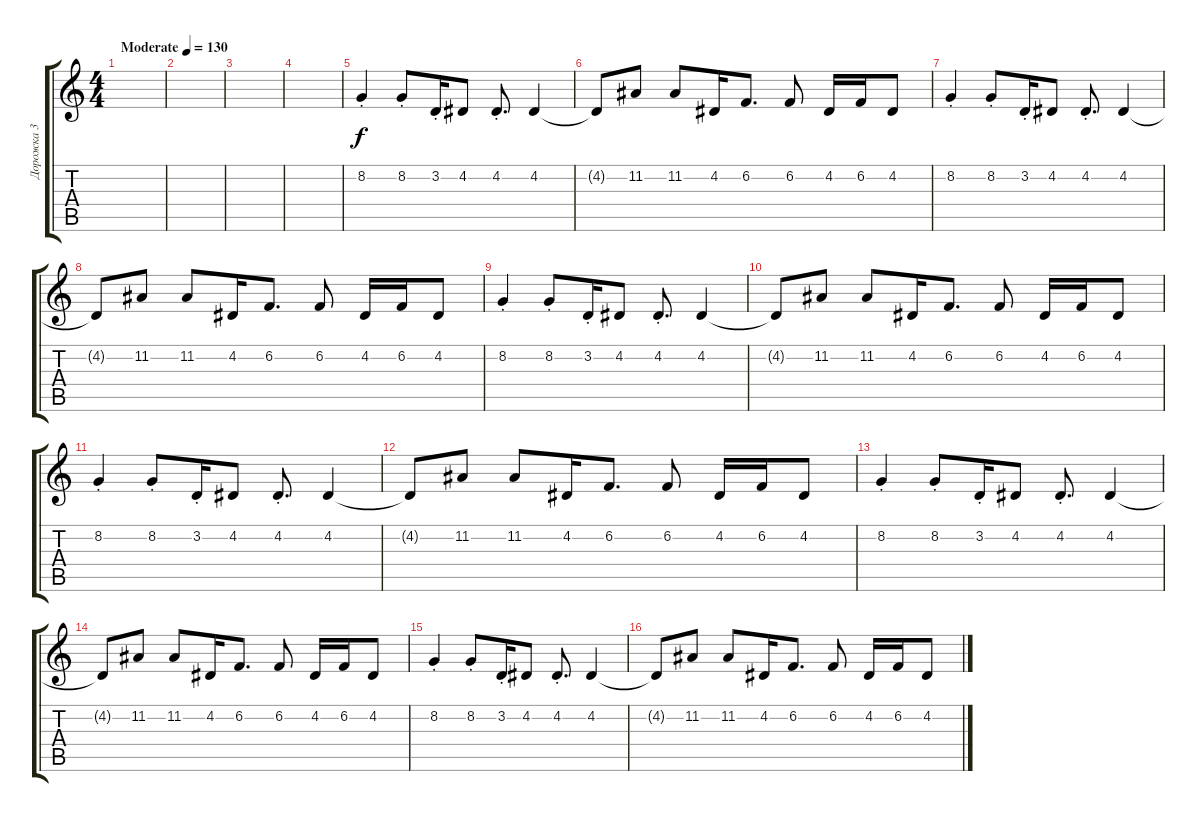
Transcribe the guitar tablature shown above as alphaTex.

\track ("Дорожка 3" "Дорожка 3") {instrument kalimba}
\staff {score tabs}
\tuning (E4 B3 G3 D3 A2 E2) {hide}
\ts (4 4)
\tempo (130 "Moderate")
\clef g2
\ks c
|
|
|
|
8.2{st}.4 8.2{st}.8 3.2{st}.16 4.2.8 4.2{st}.8{d} 4.2.4 |
4.2{t}.8 11.2.8 11.2.8 4.2.16 6.2.8{d} 6.2.8 4.2.16 6.2.16 4.2.8 |
8.2{st}.4 8.2{st}.8 3.2{st}.16 4.2.8 4.2{st}.8{d} 4.2.4 |
4.2{t}.8 11.2.8 11.2.8 4.2.16 6.2.8{d} 6.2.8 4.2.16 6.2.16 4.2.8 |
8.2{st}.4 8.2{st}.8 3.2{st}.16 4.2.8 4.2{st}.8{d} 4.2.4 |
4.2{t}.8 11.2.8 11.2.8 4.2.16 6.2.8{d} 6.2.8 4.2.16 6.2.16 4.2.8 |
8.2{st}.4 8.2{st}.8 3.2{st}.16 4.2.8 4.2{st}.8{d} 4.2.4 |
4.2{t}.8 11.2.8 11.2.8 4.2.16 6.2.8{d} 6.2.8 4.2.16 6.2.16 4.2.8 |
8.2{st}.4 8.2{st}.8 3.2{st}.16 4.2.8 4.2{st}.8{d} 4.2.4 |
4.2{t}.8 11.2.8 11.2.8 4.2.16 6.2.8{d} 6.2.8 4.2.16 6.2.16 4.2.8 |
8.2{st}.4 8.2{st}.8 3.2{st}.16 4.2.8 4.2{st}.8{d} 4.2.4 |
4.2{t}.8 11.2.8 11.2.8 4.2.16 6.2.8{d} 6.2.8 4.2.16 6.2.16 4.2.8
